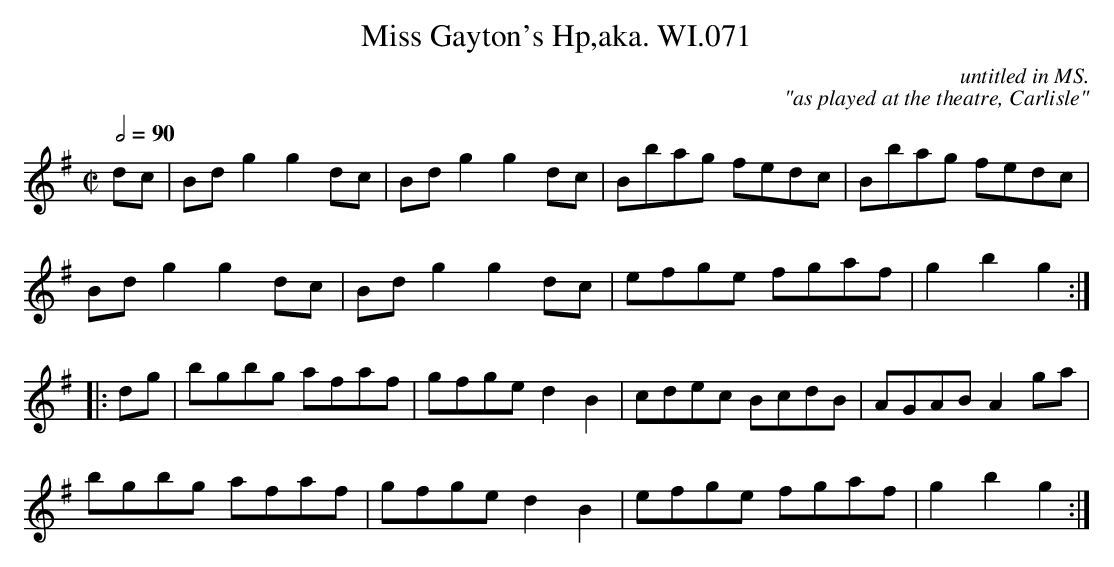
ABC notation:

X:1
T:Miss Gayton's Hp,aka. WI.071
M:C|
L:1/8
Q:1/2=90
C:untitled in MS.
C:"as played at the theatre, Carlisle"
K:G
dc|Bdg2 g2dc|Bdg2 g2dc|Bbag fedc|Bbag fedc|
Bdg2 g2dc|Bdg2 g2dc|efge fgaf|g2b2g2:|
|:dg|bgbg afaf|gfge d2B2|cdec BcdB|AGAB A2ga|
bgbg afaf|gfge d2B2|efge fgaf|g2b2g2:|
